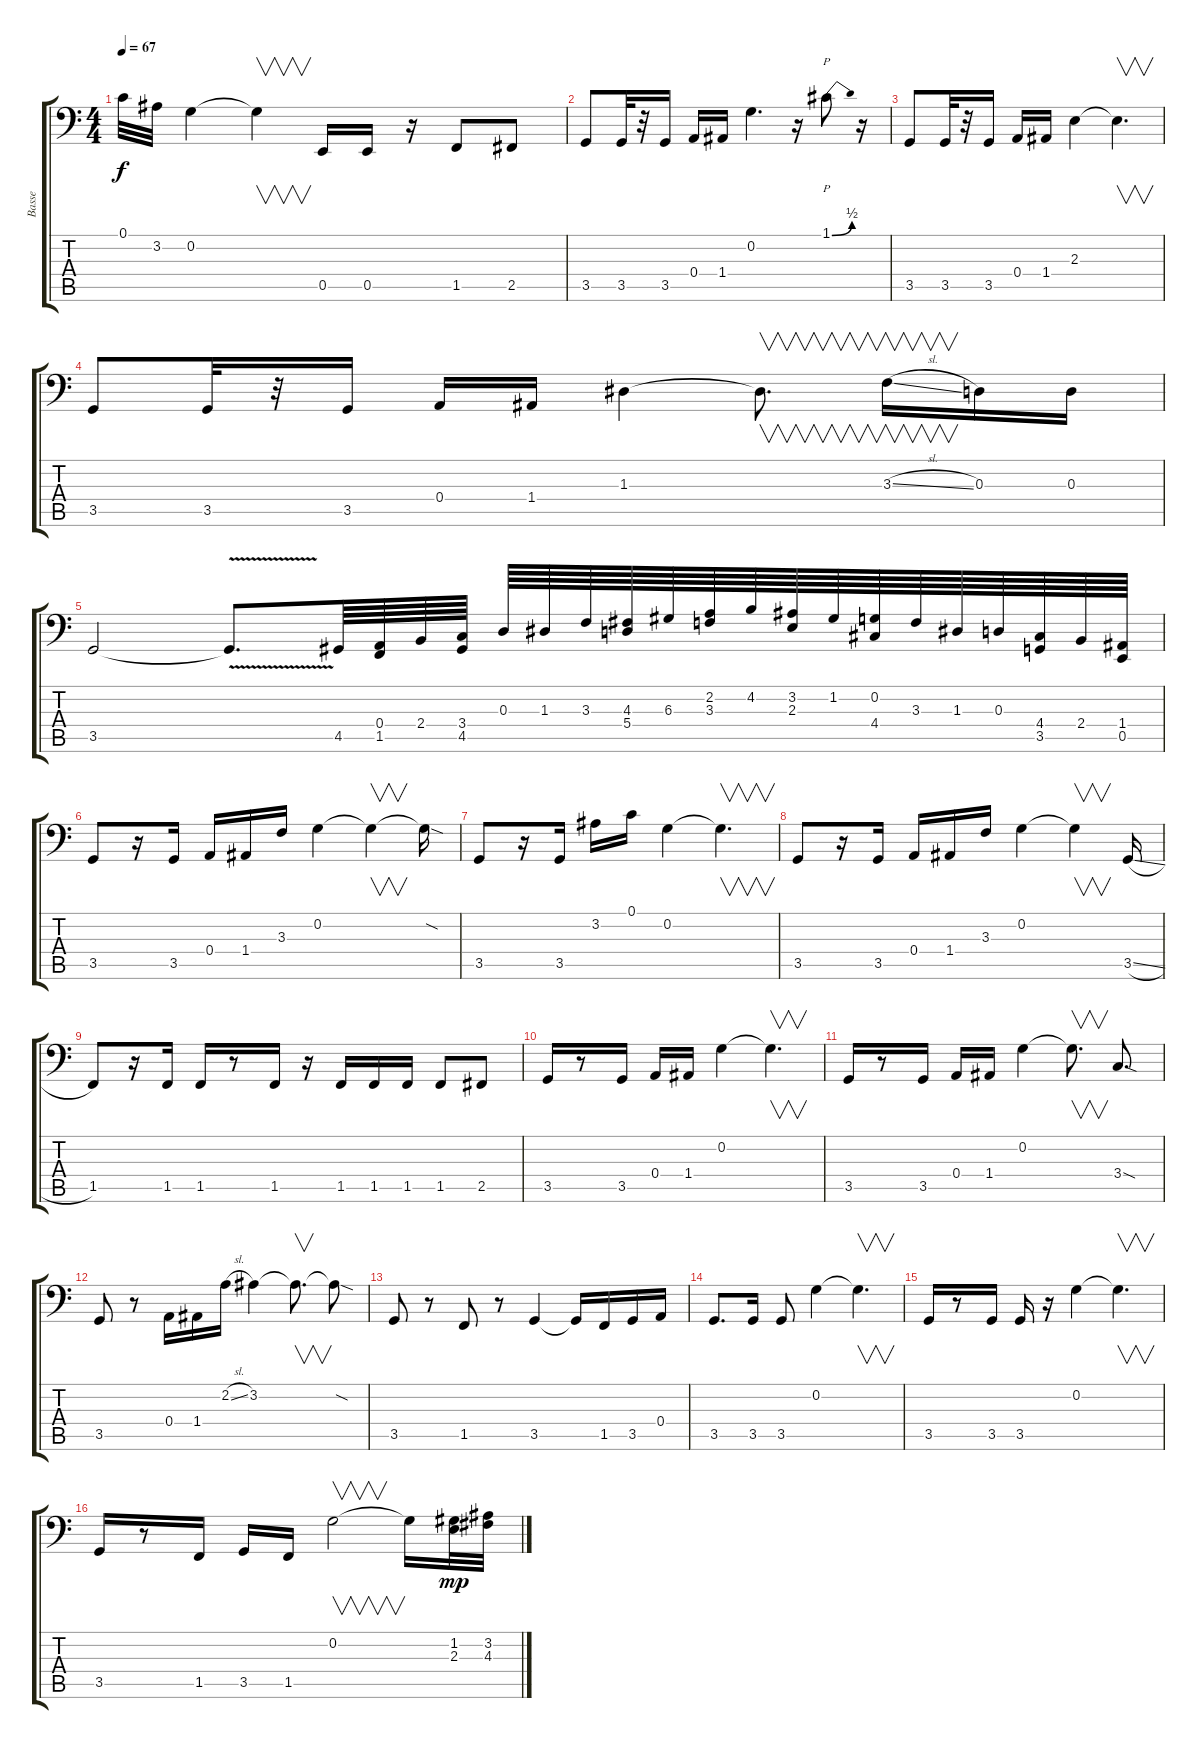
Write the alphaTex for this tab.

\track ("Basse" "Basse") {instrument electricbassfinger}
\staff {score tabs}
\tuning (C3 G2 D2 A1 E1 B0) {hide}
\ts (4 4)
\tempo 67
\clef f4
\ks c
0.1.32{dy f} 3.2.32 0.2.4 0.2{t}.4{v} 0.5.16 0.5.16 r.16 1.5.8 2.5.8 |
3.5.8 3.5.32 r.32 3.5.16 0.4.16 1.4.16 0.2.4{d} r.16 1.1{be (bend 0 0 60 2)}.8{p} r.16 |
3.5.8 3.5.32 r.32 3.5.16 0.4.16 1.4.16 2.3.4 2.3{t}.4{v d} |
3.5.8 3.5.32 r.32 3.5.16 0.4.16 1.4.16 1.3.4 1.3{t}.8{v d} 3.3{sl}.16{v} 0.3.16 0.3.16 |
3.5.2 3.5{v t}.8{d} 4.5.64 (0.4 1.5).64 2.4.64 (3.4 4.5).64 0.3.64 1.3.64 3.3.64 (4.3 5.4).64 6.3.64 (2.2 3.3).64 4.2.64 (3.2 2.3).64 1.2.64 (0.2 4.4).64 3.3.64 1.3.64 0.3.64 (4.4 3.5).64 2.4.64 (1.4 0.5).64 |
3.5.8 r.16 3.5.16 0.4.16 1.4.16 3.3.16 0.2.4 0.2{t}.4{v} 0.2{sod t}.16 |
3.5.8 r.16 3.5.16 3.2.16 0.1.16 0.2.4 0.2{t}.4{v d} |
3.5.8 r.16 3.5.16 0.4.16 1.4.16 3.3.16 0.2.4 0.2{t}.4{v} 3.5{sl}.16 |
1.5.8 r.16 1.5.16 1.5.16 r.8 1.5.16 r.16 1.5.16 1.5.16 1.5.16 1.5.8 2.5.8 |
3.5.16 r.8 3.5.16 0.4.16 1.4.16 0.2.4 0.2{t}.4{v d} |
3.5.16 r.8 3.5.16 0.4.16 1.4.16 0.2.4 0.2{t}.8{v d} 3.4{sod}.8{d} |
3.5.8 r.8 0.4.16 1.4.16 2.2{sl}.16 3.2.4 3.2{t}.8{v d} 3.2{sod t}.8 |
3.5.8 r.8 1.5.8 r.8 3.5.4 3.5{t}.16 1.5.16 3.5.16 0.4.16 |
3.5.8{d volume 10} 3.5.16 3.5.8 0.2.4 0.2{t}.4{v d} |
3.5.16 r.8 3.5.16 3.5.16 r.16 0.2.4 0.2{t}.4{v d} |
3.5.16 r.8 1.5.16 3.5.16 1.5.16 0.2.2{v} 0.2{t}.16 (1.2 2.3).32{dy mp} (3.2 4.3).32
